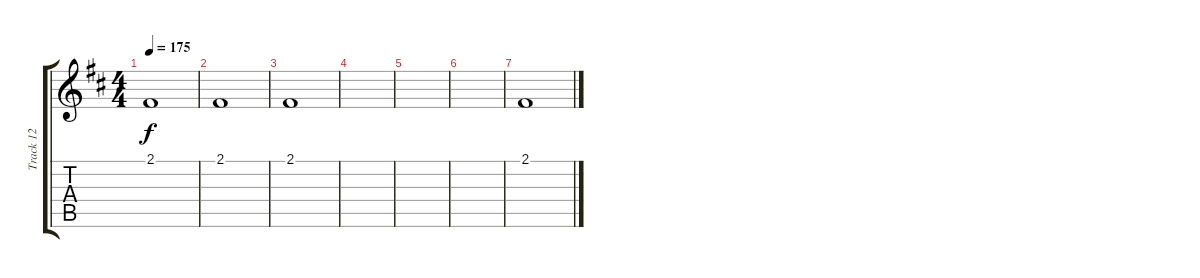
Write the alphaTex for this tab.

\track ("Track 12" "Track 12") {instrument reversecymbal}
\staff {score tabs}
\tuning (E4 B3 G3 D3 A2 E2) {hide}
\ts (4 4)
\tempo 175
\clef g2
\ks d
2.1.1{dy f} |
2.1.1 |
2.1.1 |
|
|
|
2.1.1
